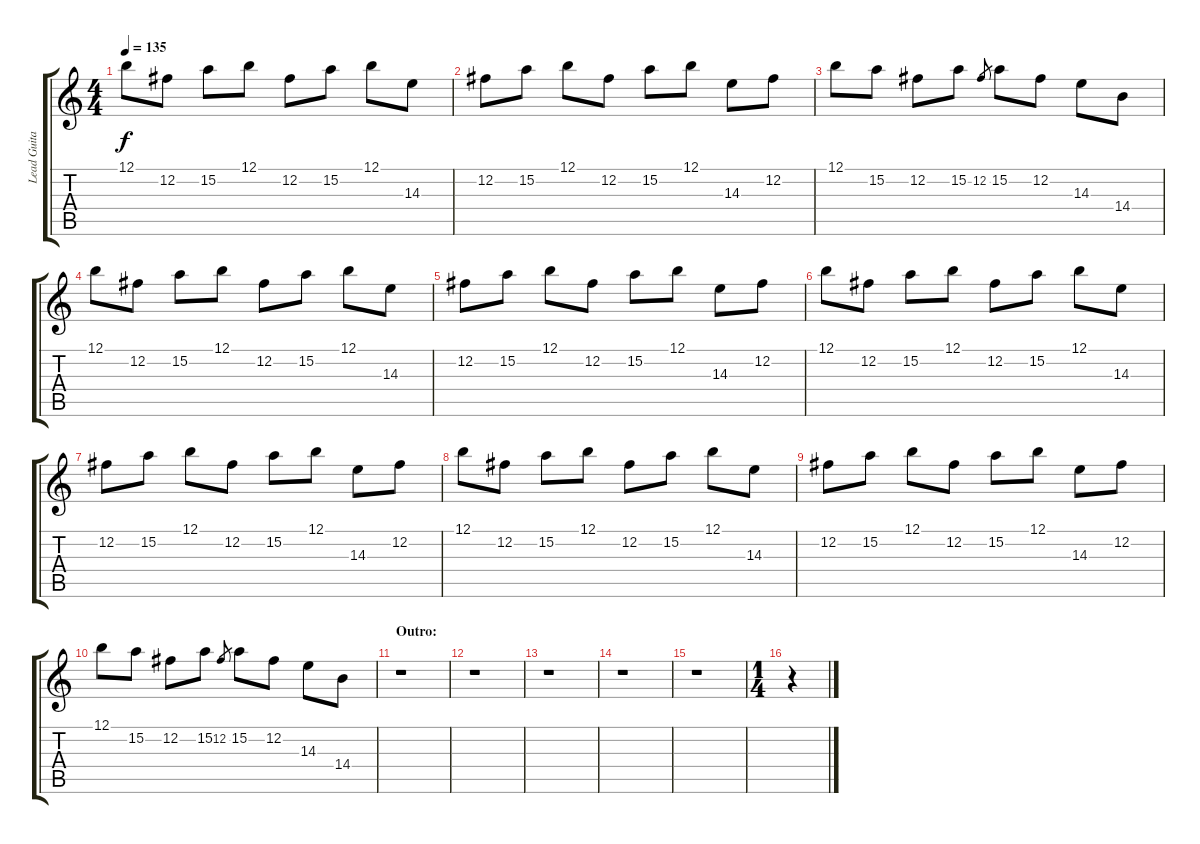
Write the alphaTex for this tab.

\track ("Lead Guitar (Solo 1)" "Lead Guita") {instrument overdrivenguitar}
\staff {score tabs}
\tuning (B3 Gb3 D3 A2 E2 B1) {hide}
\ts (4 4)
\tempo 135
\clef g2
\ks c
12.1.8{dy f} 12.2.8 15.2.8 12.1.8 12.2.8 15.2.8 12.1.8 14.3.8 |
12.2.8 15.2.8 12.1.8 12.2.8 15.2.8 12.1.8 14.3.8 12.2.8 |
12.1.8 15.2.8 12.2.8 15.2.8 12.2.8{gr} 15.2.8 12.2.8 14.3.8 14.4.8 |
12.1.8 12.2.8 15.2.8 12.1.8 12.2.8 15.2.8 12.1.8 14.3.8 |
12.2.8 15.2.8 12.1.8 12.2.8 15.2.8 12.1.8 14.3.8 12.2.8 |
12.1.8 12.2.8 15.2.8 12.1.8 12.2.8 15.2.8 12.1.8 14.3.8 |
12.2.8 15.2.8 12.1.8 12.2.8 15.2.8 12.1.8 14.3.8 12.2.8 |
12.1.8 12.2.8 15.2.8 12.1.8 12.2.8 15.2.8 12.1.8 14.3.8 |
12.2.8 15.2.8 12.1.8 12.2.8 15.2.8 12.1.8 14.3.8 12.2.8 |
12.1.8 15.2.8 12.2.8 15.2.8 12.2.8{gr} 15.2.8 12.2.8 14.3.8 14.4.8 |
\section ("" "Outro:")
r.1 |
r.1 |
r.1 |
r.1 |
r.1 |
\ts (1 4)
r.4
